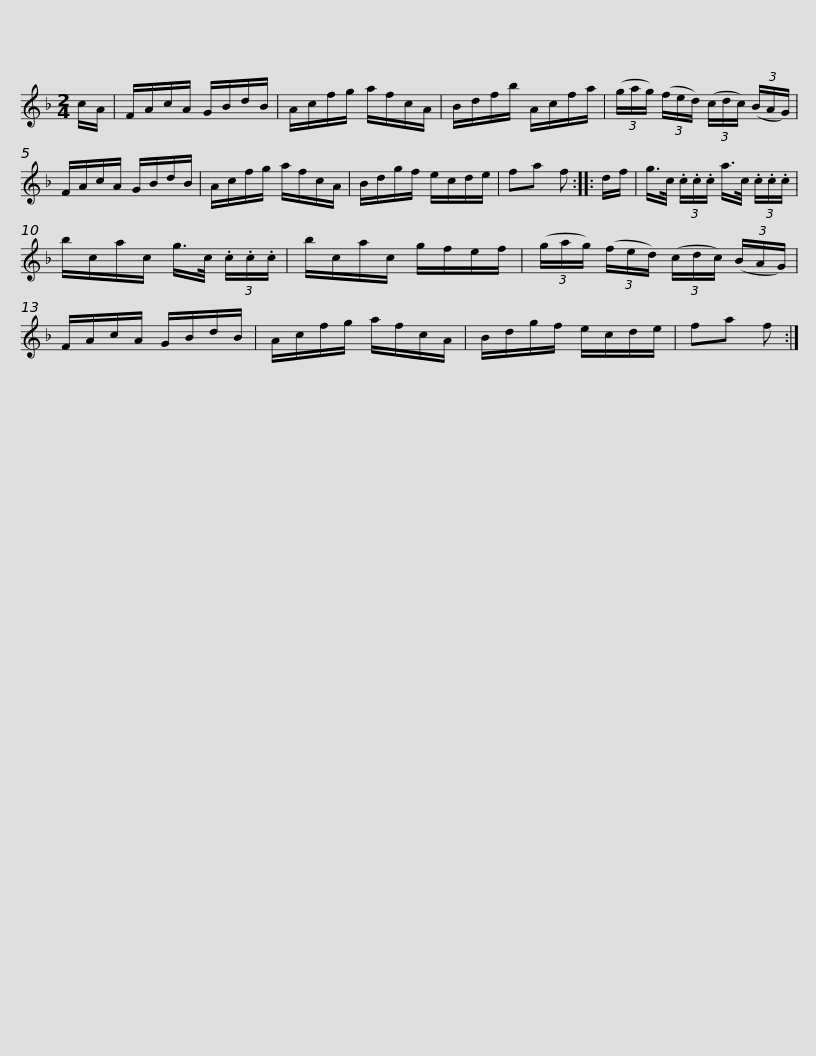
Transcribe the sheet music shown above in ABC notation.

X:1
L:1/8
M:2/4
I:linebreak $
K:F
V:1 treble
V:1
 c/A/ | F/A/c/A/ G/B/d/B/ | A/c/f/g/ a/f/c/A/ | B/d/f/b/ A/c/f/a/ | (3(g/a/g/) (3(f/e/d/) (3(c/d/c/) (3(B/A/G/) | %5
 F/A/c/A/ G/B/d/B/ |$ A/c/f/g/ a/f/c/A/ | B/d/g/f/ e/c/d/e/ | fa f :: d/f/ | %10
 g/>c/ (3.c/.c/.c/ a/>c/ (3.c/.c/.c/ | b/c/a/c/ g/>c/ (3.c/.c/.c/ |$ b/c/a/c/ g/f/e/f/ | (3(g/a/g/) (3(f/e/d/) (3(c/d/c/) (3(B/A/G/) | F/A/c/A/ G/B/d/B/ | %15
 A/c/f/g/ a/f/c/A/ | B/d/g/f/ e/c/d/e/ | fa f :| %18
